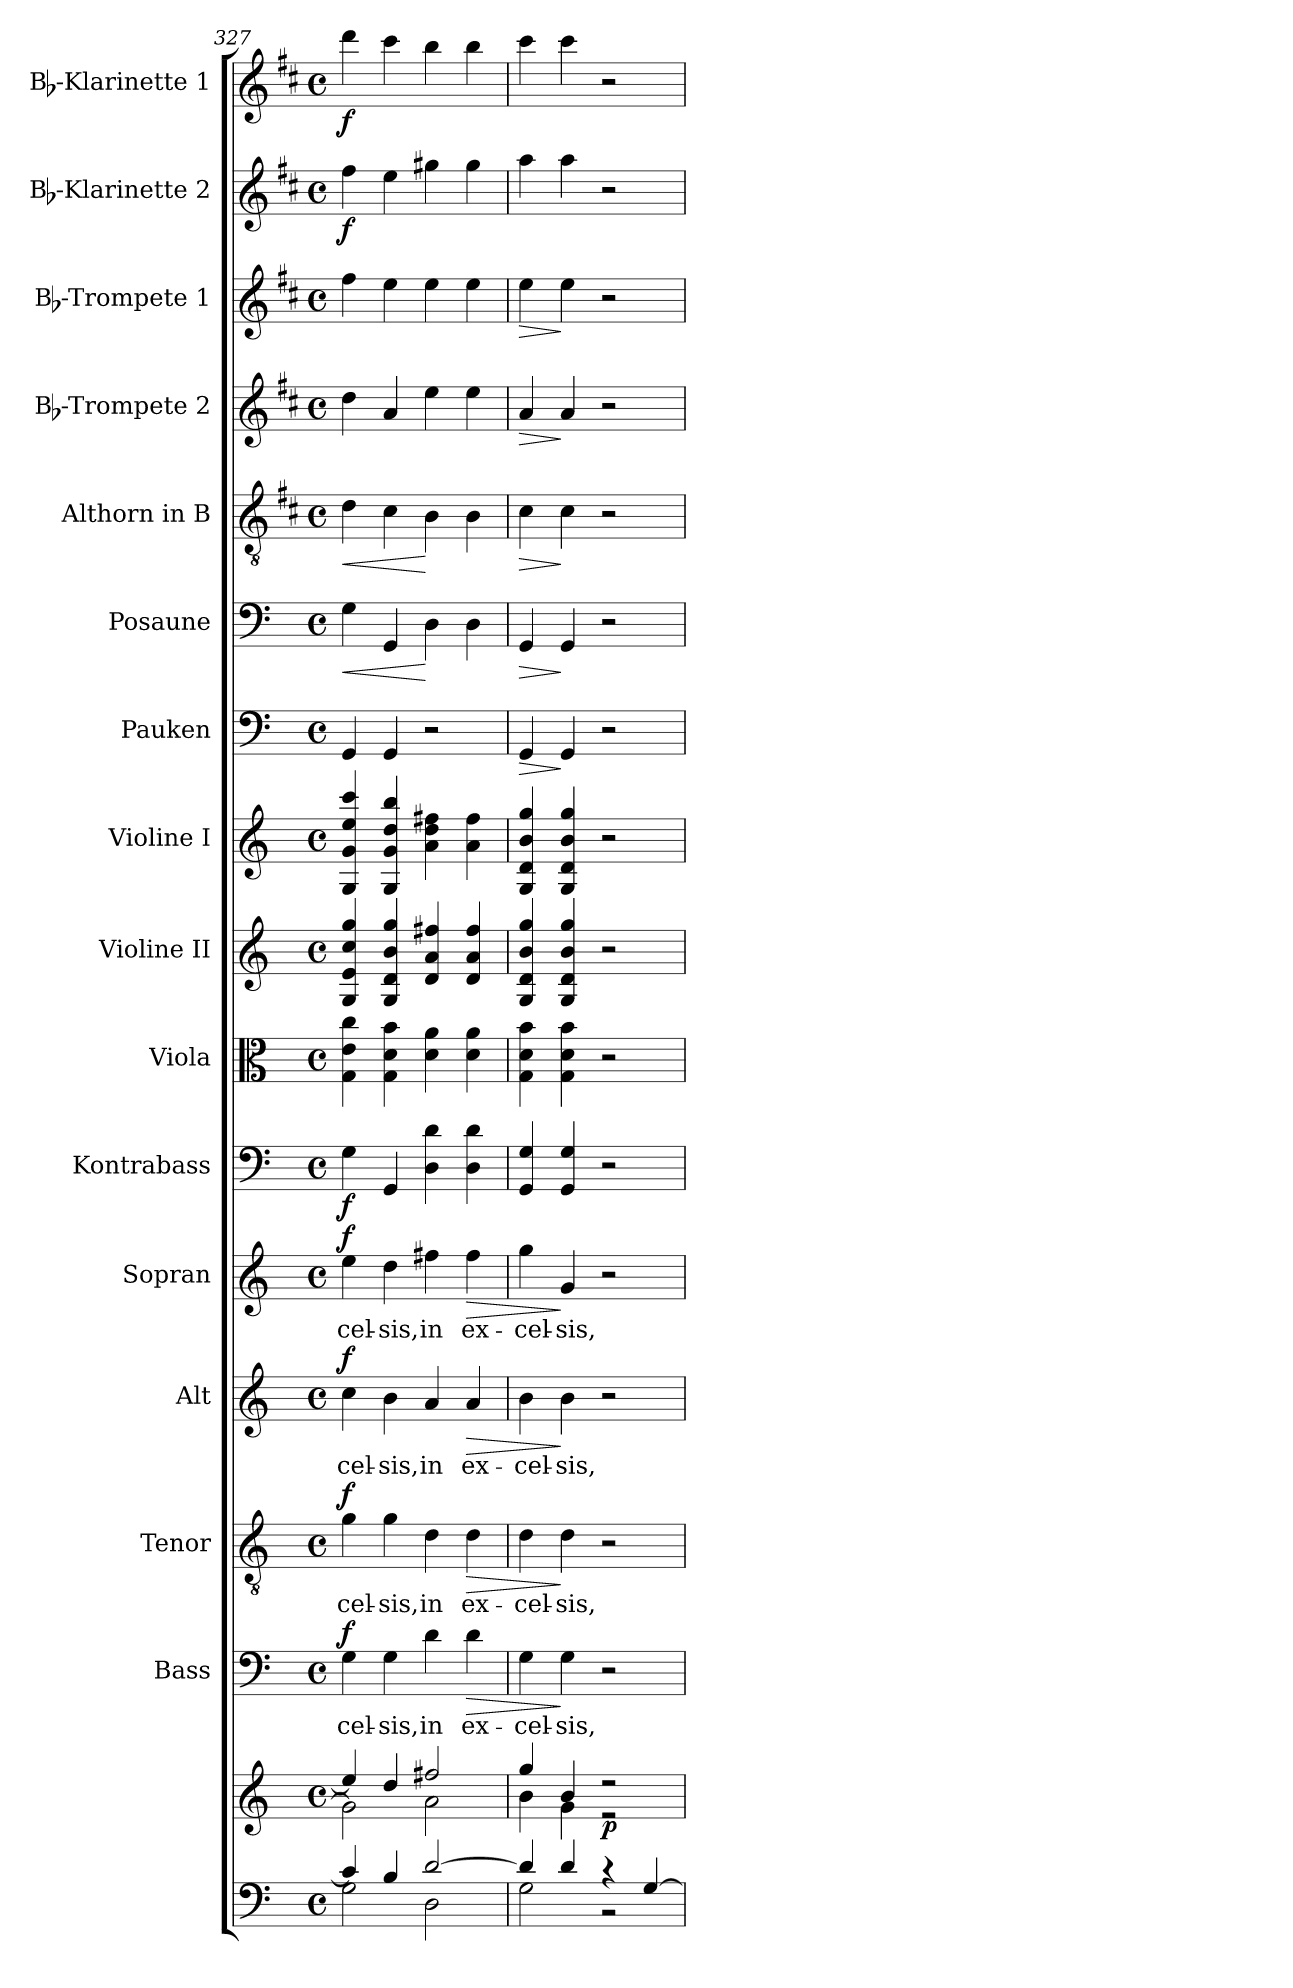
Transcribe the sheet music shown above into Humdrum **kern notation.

**kern	**kern	**dynam	**kern	**text	**dynam	**kern	**text	**dynam	**kern	**text	**dynam	**kern	**text	**dynam	**kern	**dynam	**kern	**kern	**kern	**kern	**dynam	**kern	**dynam	**kern	**dynam	**kern	**dynam	**kern	**dynam	**kern	**dynam	**kern	**dynam
*part16	*part16	*part16	*part15	*part15	*part15	*part14	*part14	*part14	*part13	*part13	*part13	*part12	*part12	*part12	*part11	*part11	*part10	*part9	*part8	*part7	*part7	*part6	*part6	*part5	*part5	*part4	*part4	*part3	*part3	*part2	*part2	*part1	*part1
*staff17	*staff16	*staff16/17	*staff15	*staff15	*staff15	*staff14	*staff14	*staff14	*staff13	*staff13	*staff13	*staff12	*staff12	*staff12	*staff11	*staff11	*staff10	*staff9	*staff8	*staff7	*staff7	*staff6	*staff6	*staff5	*staff5	*staff4	*staff4	*staff3	*staff3	*staff2	*staff2	*staff1	*staff1
*	*	*	*I"Bass	*	*	*I"Tenor	*	*	*I"Alt	*	*	*I"Sopran	*	*	*I"Kontrabass	*	*I"Viola	*I"Violine II	*I"Violine I	*I"Pauken	*	*I"Posaune	*	*I"Althorn in B	*	*I"Bb-Trompete 2	*	*I"Bb-Trompete 1	*	*I"Bb-Klarinette 2	*	*I"Bb-Klarinette 1	*
*	*	*	*I'B.	*	*	*I'T.	*	*	*I'A.	*	*	*I'S.	*	*	*I'Kb.	*	*I'Vla.	*I'Vl. II	*I'Vl. I	*I'Pk.	*	*I'Pos.	*	*	*	*I'Bb Trp. 2	*	*I'Bb Trp. 1	*	*I'Bb Kl. 2	*	*I'Bb Kl. 1	*
*clefF4	*clefG2	*	*clefF4	*	*	*clefGv2	*	*	*clefG2	*	*	*clefG2	*	*	*clefF4	*	*clefC3	*clefG2	*clefG2	*clefF4	*	*clefF4	*	*clefGv2	*	*clefG2	*	*clefG2	*	*clefG2	*	*clefG2	*
*	*	*	*	*	*	*	*	*	*	*	*	*	*	*	*ITrd7c12	*	*	*	*	*	*	*	*	*ITrd1c2	*	*ITrd1c2	*	*ITrd1c2	*	*ITrd1c2	*	*ITrd1c2	*
*k[]	*k[]	*	*k[]	*	*	*k[]	*	*	*k[]	*	*	*k[]	*	*	*k[]	*	*k[]	*k[]	*k[]	*k[]	*	*k[]	*	*k[]	*	*k[]	*	*k[]	*	*k[]	*	*k[]	*
*C:	*C:	*	*C:	*	*	*C:	*	*	*C:	*	*	*C:	*	*	*C:	*	*C:	*C:	*C:	*C:	*	*C:	*	*C:	*	*C:	*	*C:	*	*C:	*	*C:	*
*M4/4	*M4/4	*	*M4/4	*	*	*M4/4	*	*	*M4/4	*	*	*M4/4	*	*	*M4/4	*	*M4/4	*M4/4	*M4/4	*M4/4	*	*M4/4	*	*M4/4	*	*M4/4	*	*M4/4	*	*M4/4	*	*M4/4	*
*met(c)	*met(c)	*	*met(c)	*	*	*met(c)	*	*	*met(c)	*	*	*met(c)	*	*	*met(c)	*	*met(c)	*met(c)	*met(c)	*met(c)	*	*met(c)	*	*met(c)	*	*met(c)	*	*met(c)	*	*met(c)	*	*met(c)	*
=327	=327	=327	=327	=327	=327	=327	=327	=327	=327	=327	=327	=327	=327	=327	=327	=327	=327	=327	=327	=327	=327	=327	=327	=327	=327	=327	=327	=327	=327	=327	=327	=327	=327
*^	*^	*	*	*	*	*	*	*	*	*	*	*	*	*	*	*	*	*	*	*	*	*	*	*	*	*	*	*	*	*	*	*	*
!	!	!	!	!	!	!LO:LY:b	!LO:DY:a	!	!LO:LY:b	!LO:DY:a	!	!LO:LY:b	!LO:DY:a	!	!LO:LY:b	!LO:DY:a	!	!LO:DY:b	!	!	!	!	!	!	!LO:HP:b	!	!LO:HP:b	!	!	!	!	!	!LO:DY:b	!	!LO:DY:b
4c/]	2G\	4ee/]	2g\]	.	4G\	-cel-	f	4g\	-cel-	f	4cc\	-cel-	f	4ee\	-cel-	f	4GG\	f	4G\ 4e\ 4cc\	4G/ 4e/ 4cc/ 4gg/	4G/ 4g/ 4ee/ 4ccc/	4GG/	.	4G\	<	4c\	<	4cc\	.	4ee\	.	4ee\	f	4ccc\	f
!	!	!	!	!	!	!LO:LY:b	!	!	!LO:LY:b	!	!	!LO:LY:b	!	!	!LO:LY:b	!	!	!	!	!	!	!	!	!	!	!	!	!	!	!	!	!	!	!	!
4B/	.	4dd/	.	.	4G\	-sis,	.	4g\	-sis,	.	4b\	-sis,	.	4dd\	-sis,	.	4GGG/	.	4G\ 4d\ 4b\	4G/ 4d/ 4b/ 4gg/	4G/ 4g/ 4dd/ 4bb/	4GG/	.	4GG/	.	4B\	.	4g/	.	4dd\	.	4dd\	.	4bb\	.
!	!	!	!	!	!	!LO:LY:b	!	!	!LO:LY:b	!	!	!LO:LY:b	!	!	!LO:LY:b	!	!	!	!	!	!	!	!	!	!	!	!	!	!	!	!	!	!	!	!
[>2d/	2D\	2ff#X/	2a\	.	4d\	in	.	4d\	in	.	4a/	in	.	4ff#X\	in	.	4DD\ 4D\	.	4d\ 4a\	4d/ 4a/ 4ff#X/	4a\ 4dd\ 4ff#X\	2r	.	4D\	[	4A\	[	4dd\	.	4dd\	.	4ff#X\	.	4aa\	.
!	!	!	!	!	!	!LO:LY:b	!LO:HP:b	!	!LO:LY:b	!LO:HP:b	!	!LO:LY:b	!LO:HP:b	!	!LO:LY:b	!LO:HP:b	!	!	!	!	!	!	!	!	!	!	!	!	!	!	!	!	!	!	!
.	.	.	.	.	4d\	ex-	>	4d\	ex-	>	4a/	ex-	>	4ff#\	ex-	>	4DD\ 4D\	.	4d\ 4a\	4d/ 4a/ 4ff#/	4a\ 4ff#\	.	.	4D\	.	4A\	.	4dd\	.	4dd\	.	4ff#\	.	4aa\	.
=328	=328	=328	=328	=328	=328	=328	=328	=328	=328	=328	=328	=328	=328	=328	=328	=328	=328	=328	=328	=328	=328	=328	=328	=328	=328	=328	=328	=328	=328	=328	=328	=328	=328	=328	=328
!	!	!	!	!	!	!LO:LY:b	!	!	!LO:LY:b	!	!	!LO:LY:b	!	!	!LO:LY:b	!	!	!	!	!	!	!	!LO:HP:b	!	!LO:HP:b	!	!LO:HP:b	!	!LO:HP:b	!	!LO:HP:b	!	!	!	!
4d/]	2G\	4gg/	4b\	.	4G\	-cel-	.	4d\	-cel-	.	4b\	-cel-	.	4gg\	-cel-	.	4GGG/ 4GG/	.	4G\ 4d\ 4b\	4G/ 4d/ 4b/ 4gg/	4G/ 4d/ 4b/ 4gg/	4GG/	>	4GG/	>	4B\	>	4g/	>	4dd\	>	4gg\	.	4bb\	.
!	!	!	!	!	!	!LO:LY:b	!	!	!LO:LY:b	!	!	!LO:LY:b	!	!	!LO:LY:b	!	!	!	!	!	!	!	!	!	!	!	!	!	!	!	!	!	!	!	!
4d/	.	4b/	4g\	.	4G\	-sis,	]	4d\	-sis,	]	4b\	-sis,	]	4g/	-sis,	]	4GGG/ 4GG/	.	4G\ 4d\ 4b\	4G/ 4d/ 4b/ 4gg/	4G/ 4d/ 4b/ 4gg/	4GG/	]	4GG/	]	4B\	]	4g/	]	4dd\	]	4gg\	.	4bb\	.
!	!	!	!	!LO:DY:b	!	!	!	!	!	!	!	!	!	!	!	!	!	!	!	!	!	!	!	!	!	!	!	!	!	!	!	!	!	!	!
4rc	2r	2r	2r	p	2r	.	.	2r	.	.	2r	.	.	2r	.	.	2r	.	2r	2r	2r	2r	.	2r	.	2r	.	2r	.	2r	.	2r	.	2r	.
[>4G/	.	.	.	.	.	.	.	.	.	.	.	.	.	.	.	.	.	.	.	.	.	.	.	.	.	.	.	.	.	.	.	.	.	.	.
*v	*v	*	*	*	*	*	*	*	*	*	*	*	*	*	*	*	*	*	*	*	*	*	*	*	*	*	*	*	*	*	*	*	*	*	*
*	*v	*v	*	*	*	*	*	*	*	*	*	*	*	*	*	*	*	*	*	*	*	*	*	*	*	*	*	*	*	*	*	*	*	*
=	=	=	=	=	=	=	=	=	=	=	=	=	=	=	=	=	=	=	=	=	=	=	=	=	=	=	=	=	=	=	=	=	=
*-	*-	*-	*-	*-	*-	*-	*-	*-	*-	*-	*-	*-	*-	*-	*-	*-	*-	*-	*-	*-	*-	*-	*-	*-	*-	*-	*-	*-	*-	*-	*-	*-	*-
